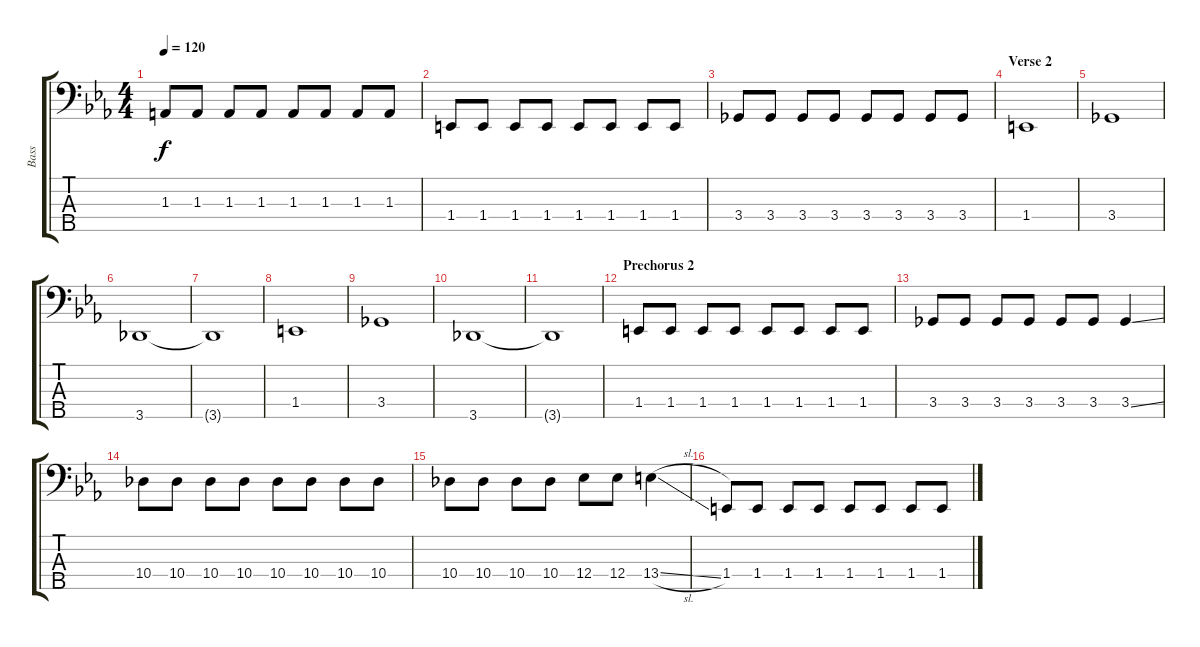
\track ("Bass" "Bass") {instrument electricbassfinger}
\staff {score tabs}
\tuning (Gb2 Db2 Ab1 Eb1 Bb0) {hide}
\ts (4 4)
\tempo 120
\clef f4
\ks eb
1.3.8{dy f} 1.3.8 1.3.8 1.3.8 1.3.8 1.3.8 1.3.8 1.3.8 |
1.4.8 1.4.8 1.4.8 1.4.8 1.4.8 1.4.8 1.4.8 1.4.8 |
3.4.8 3.4.8 3.4.8 3.4.8 3.4.8 3.4.8 3.4.8 3.4.8 |
\section ("" "Verse 2")
1.4.1 |
3.4.1 |
3.5.1 |
3.5{t}.1 |
1.4.1 |
3.4.1 |
3.5.1 |
3.5{t}.1 |
\section ("" "Prechorus 2")
1.4.8 1.4.8 1.4.8 1.4.8 1.4.8 1.4.8 1.4.8 1.4.8 |
3.4.8 3.4.8 3.4.8 3.4.8 3.4.8 3.4.8 3.4{ss}.4 |
10.4.8 10.4.8 10.4.8 10.4.8 10.4.8 10.4.8 10.4.8 10.4.8 |
10.4.8 10.4.8 10.4.8 10.4.8 12.4.8 12.4.8 13.4{sl}.4 |
1.4.8 1.4.8 1.4.8 1.4.8 1.4.8 1.4.8 1.4.8 1.4.8
